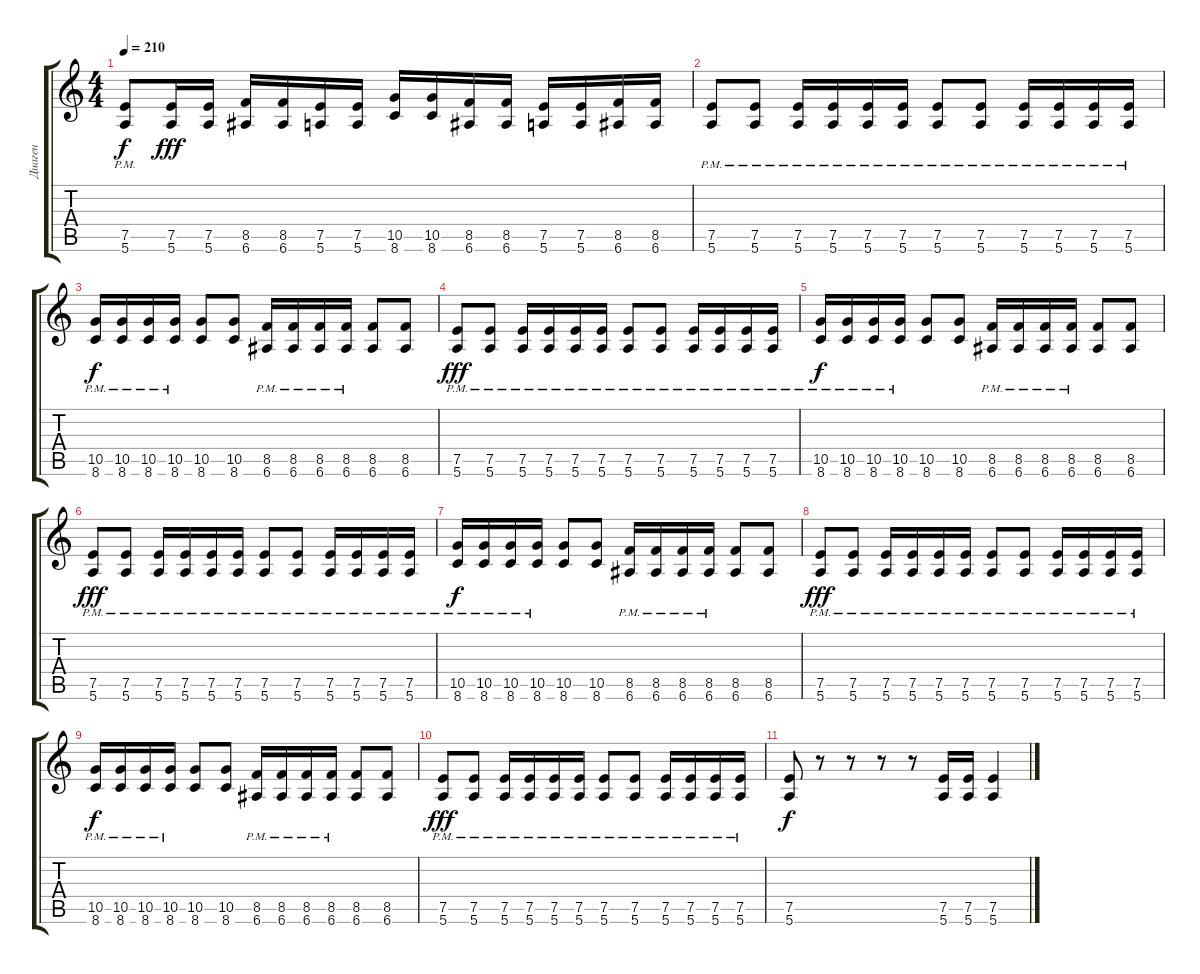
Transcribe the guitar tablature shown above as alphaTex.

\track ("Диаген" "Диаген") {instrument distortionguitar}
\staff {score tabs}
\tuning (E4 B3 G3 D3 A2 E2) {hide}
\ts (4 4)
\tempo 210
\clef g2
\ks c
(7.5{pm} 5.6{pm}).8{dy f} (7.5 5.6).16{dy fff} (7.5 5.6).16 (8.5 6.6).16 (8.5 6.6).16 (7.5 5.6).16 (7.5 5.6).16 (10.5 8.6).16 (10.5 8.6).16 (8.5 6.6).16 (8.5 6.6).16 (7.5 5.6).16 (7.5 5.6).16 (8.5 6.6).16 (8.5 6.6).16 |
(7.5{pm} 5.6{pm}).8 (7.5{pm} 5.6{pm}).8 (7.5{pm} 5.6{pm}).16 (7.5{pm} 5.6{pm}).16 (7.5{pm} 5.6{pm}).16 (7.5{pm} 5.6{pm}).16 (7.5{pm} 5.6{pm}).8 (7.5{pm} 5.6{pm}).8 (7.5{pm} 5.6{pm}).16 (7.5{pm} 5.6{pm}).16 (7.5{pm} 5.6{pm}).16 (7.5{pm} 5.6{pm}).16 |
(10.5{pm} 8.6{pm}).16{dy f} (10.5{pm} 8.6{pm}).16 (10.5{pm} 8.6{pm}).16 (10.5{pm} 8.6{pm}).16 (10.5 8.6).8 (10.5 8.6).8 (8.5{pm} 6.6{pm}).16 (8.5{pm} 6.6{pm}).16 (8.5{pm} 6.6{pm}).16 (8.5{pm} 6.6{pm}).16 (8.5 6.6).8 (8.5 6.6).8 |
(7.5{pm} 5.6{pm}).8{dy fff} (7.5{pm} 5.6{pm}).8 (7.5{pm} 5.6{pm}).16 (7.5{pm} 5.6{pm}).16 (7.5{pm} 5.6{pm}).16 (7.5{pm} 5.6{pm}).16 (7.5{pm} 5.6{pm}).8 (7.5{pm} 5.6{pm}).8 (7.5{pm} 5.6{pm}).16 (7.5{pm} 5.6{pm}).16 (7.5{pm} 5.6{pm}).16 (7.5{pm} 5.6{pm}).16 |
(10.5{pm} 8.6{pm}).16{dy f} (10.5{pm} 8.6{pm}).16 (10.5{pm} 8.6{pm}).16 (10.5{pm} 8.6{pm}).16 (10.5 8.6).8 (10.5 8.6).8 (8.5{pm} 6.6{pm}).16 (8.5{pm} 6.6{pm}).16 (8.5{pm} 6.6{pm}).16 (8.5{pm} 6.6{pm}).16 (8.5 6.6).8 (8.5 6.6).8 |
(7.5{pm} 5.6{pm}).8{dy fff} (7.5{pm} 5.6{pm}).8 (7.5{pm} 5.6{pm}).16 (7.5{pm} 5.6{pm}).16 (7.5{pm} 5.6{pm}).16 (7.5{pm} 5.6{pm}).16 (7.5{pm} 5.6{pm}).8 (7.5{pm} 5.6{pm}).8 (7.5{pm} 5.6{pm}).16 (7.5{pm} 5.6{pm}).16 (7.5{pm} 5.6{pm}).16 (7.5{pm} 5.6{pm}).16 |
(10.5{pm} 8.6{pm}).16{dy f} (10.5{pm} 8.6{pm}).16 (10.5{pm} 8.6{pm}).16 (10.5{pm} 8.6{pm}).16 (10.5 8.6).8 (10.5 8.6).8 (8.5{pm} 6.6{pm}).16 (8.5{pm} 6.6{pm}).16 (8.5{pm} 6.6{pm}).16 (8.5{pm} 6.6{pm}).16 (8.5 6.6).8 (8.5 6.6).8 |
(7.5{pm} 5.6{pm}).8{dy fff} (7.5{pm} 5.6{pm}).8 (7.5{pm} 5.6{pm}).16 (7.5{pm} 5.6{pm}).16 (7.5{pm} 5.6{pm}).16 (7.5{pm} 5.6{pm}).16 (7.5{pm} 5.6{pm}).8 (7.5{pm} 5.6{pm}).8 (7.5{pm} 5.6{pm}).16 (7.5{pm} 5.6{pm}).16 (7.5{pm} 5.6{pm}).16 (7.5{pm} 5.6{pm}).16 |
(10.5{pm} 8.6{pm}).16{dy f} (10.5{pm} 8.6{pm}).16 (10.5{pm} 8.6{pm}).16 (10.5{pm} 8.6{pm}).16 (10.5 8.6).8 (10.5 8.6).8 (8.5{pm} 6.6{pm}).16 (8.5{pm} 6.6{pm}).16 (8.5{pm} 6.6{pm}).16 (8.5{pm} 6.6{pm}).16 (8.5 6.6).8 (8.5 6.6).8 |
(7.5{pm} 5.6{pm}).8{dy fff} (7.5{pm} 5.6{pm}).8 (7.5{pm} 5.6{pm}).16 (7.5{pm} 5.6{pm}).16 (7.5{pm} 5.6{pm}).16 (7.5{pm} 5.6{pm}).16 (7.5{pm} 5.6{pm}).8 (7.5{pm} 5.6{pm}).8 (7.5{pm} 5.6{pm}).16 (7.5{pm} 5.6{pm}).16 (7.5{pm} 5.6{pm}).16 (7.5{pm} 5.6{pm}).16 |
(7.5 5.6).8{dy f} r.8 r.8 r.8 r.8 (7.5 5.6).16 (7.5 5.6).16 (7.5 5.6).4
